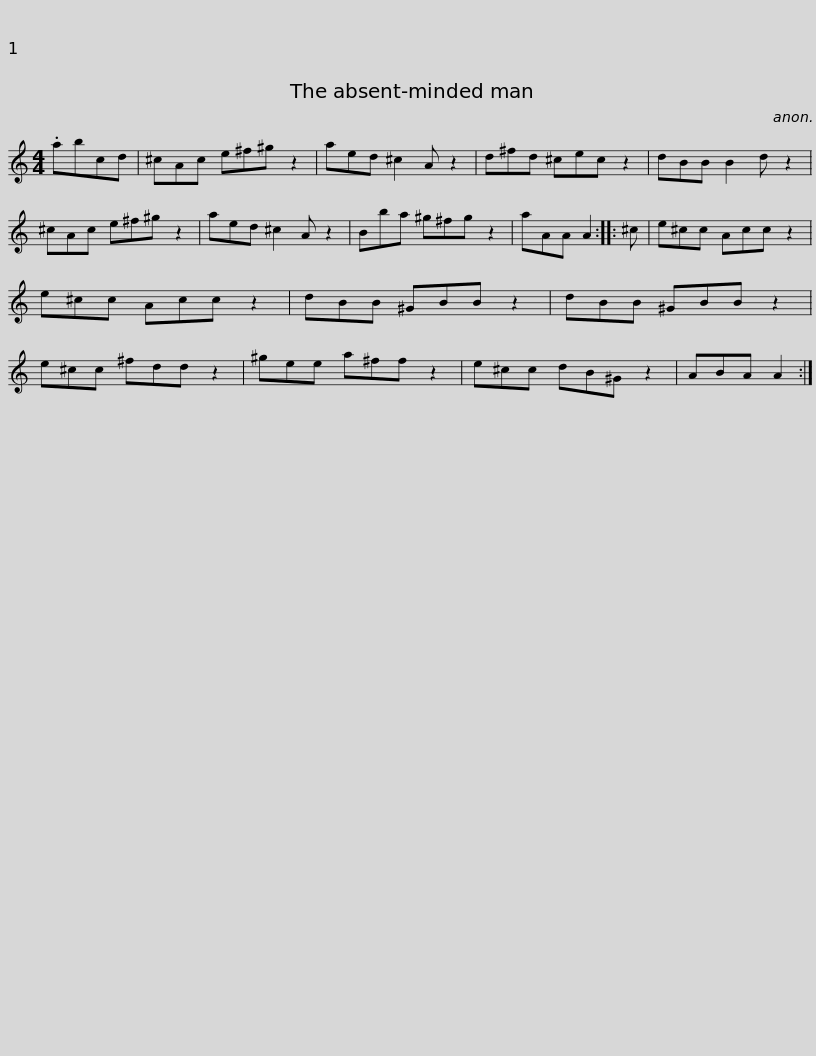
X:1
L:1/8
M:4/4
I:linebreak $
K:C
V:1 treble
V:1
 .abcd | ^cAc e^f^g z2 | aed ^c2 A z2 | d^fd ^cec z2 | dBB B2 d z2 | %5
 ^cAc e^f^g z2 |$ aed ^c2 A z2 | Bba ^g^fg z2 | aAA A2 :: ^c | %10
 e^cc Acc z2 | e^cc Acc z2 | dBB ^GBB z2 |$ dBB ^GBB z2 | e^cc ^fdd z2 | %15
 ^gee a^ff z2 | e^cc dB^G z2 | ABA A2 :| %18
